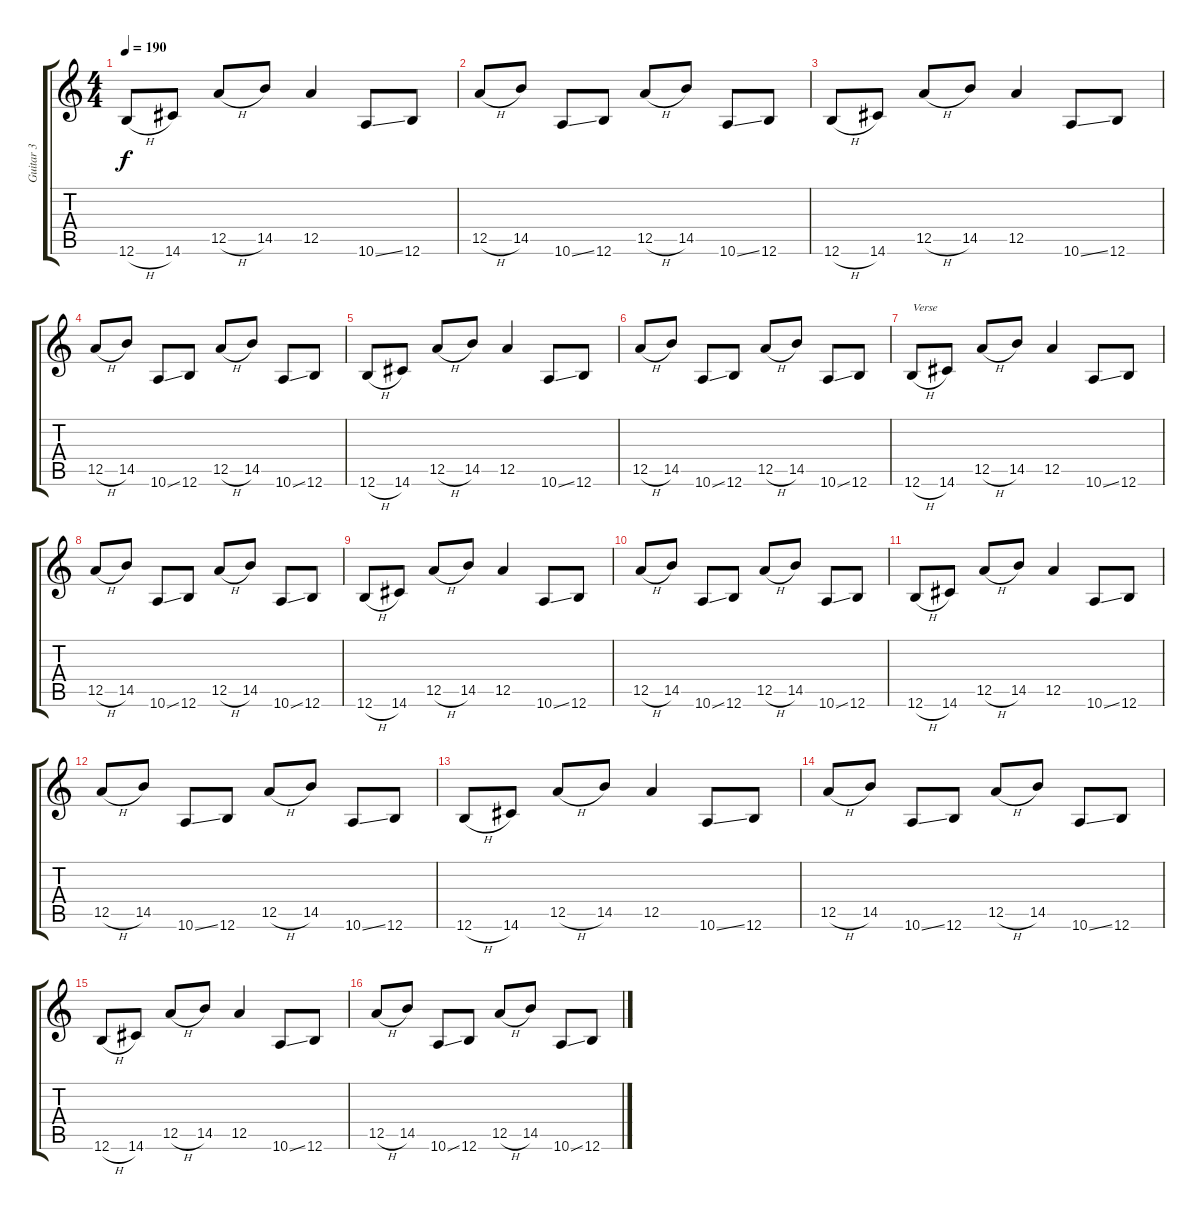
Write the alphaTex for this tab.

\track ("Guitar 3" "Guitar 3") {instrument distortionguitar}
\staff {score tabs}
\tuning (E4 B3 G3 D3 A2 B1) {hide}
\ts (4 4)
\tempo 190
\clef g2
\ks c
12.6{h}.8{dy f} 14.6.8 12.5{h}.8 14.5.8 12.5.4 10.6{ss}.8 12.6.8 |
12.5{h}.8 14.5.8 10.6{ss}.8 12.6.8 12.5{h}.8 14.5.8 10.6{ss}.8 12.6.8 |
12.6{h}.8 14.6.8 12.5{h}.8 14.5.8 12.5.4 10.6{ss}.8 12.6.8 |
12.5{h}.8 14.5.8 10.6{ss}.8 12.6.8 12.5{h}.8 14.5.8 10.6{ss}.8 12.6.8 |
12.6{h}.8 14.6.8 12.5{h}.8 14.5.8 12.5.4 10.6{ss}.8 12.6.8 |
12.5{h}.8 14.5.8 10.6{ss}.8 12.6.8 12.5{h}.8 14.5.8 10.6{ss}.8 12.6.8 |
12.6{h}.8{txt "Verse"} 14.6.8 12.5{h}.8 14.5.8 12.5.4 10.6{ss}.8 12.6.8 |
12.5{h}.8 14.5.8 10.6{ss}.8 12.6.8 12.5{h}.8 14.5.8 10.6{ss}.8 12.6.8 |
12.6{h}.8 14.6.8 12.5{h}.8 14.5.8 12.5.4 10.6{ss}.8 12.6.8 |
12.5{h}.8 14.5.8 10.6{ss}.8 12.6.8 12.5{h}.8 14.5.8 10.6{ss}.8 12.6.8 |
12.6{h}.8 14.6.8 12.5{h}.8 14.5.8 12.5.4 10.6{ss}.8 12.6.8 |
12.5{h}.8 14.5.8 10.6{ss}.8 12.6.8 12.5{h}.8 14.5.8 10.6{ss}.8 12.6.8 |
12.6{h}.8 14.6.8 12.5{h}.8 14.5.8 12.5.4 10.6{ss}.8 12.6.8 |
12.5{h}.8 14.5.8 10.6{ss}.8 12.6.8 12.5{h}.8 14.5.8 10.6{ss}.8 12.6.8 |
12.6{h}.8 14.6.8 12.5{h}.8 14.5.8 12.5.4 10.6{ss}.8 12.6.8 |
12.5{h}.8 14.5.8 10.6{ss}.8 12.6.8 12.5{h}.8 14.5.8 10.6{ss}.8 12.6.8
